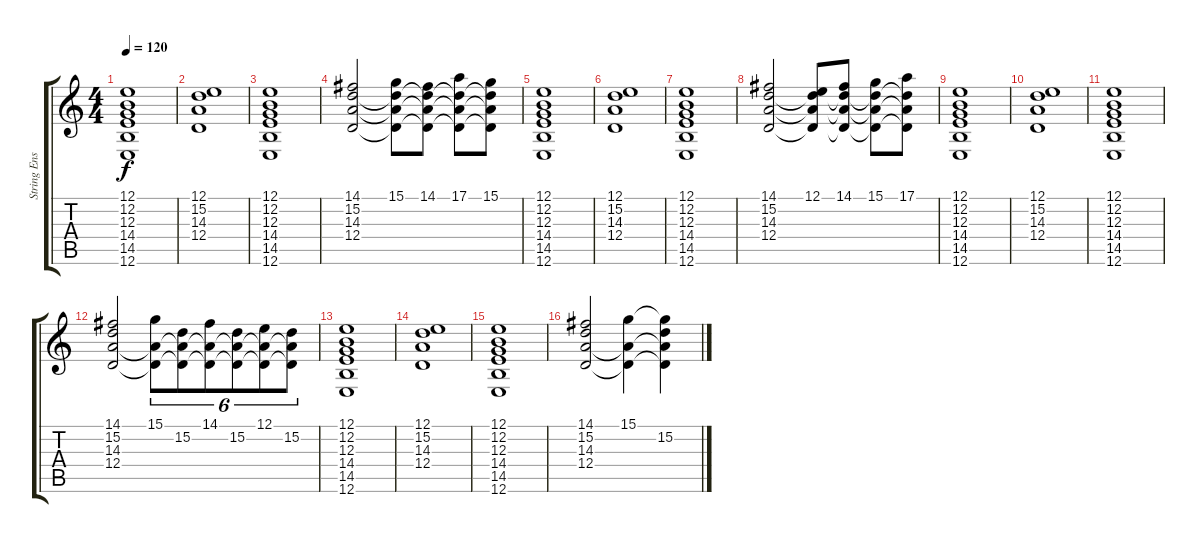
\track ("String Ensemble" "String Ens") {instrument stringensemble2}
\staff {score tabs}
\tuning (E4 B3 G3 D3 A2 E2) {hide}
\ts (4 4)
\tempo 120
\clef g2
\ks c
(12.1 12.2 12.3 14.4 14.5 12.6).1{dy f} |
(12.1 15.2 14.3 12.4).1 |
(12.1 12.2 12.3 14.4 14.5 12.6).1 |
(14.1 15.2 14.3 12.4).2 (15.1 15.2{t} 14.3{t} 12.4{t}).8 (14.1 15.2{t} 14.3{t} 12.4{t}).8 (17.1 15.2{t} 14.3{t} 12.4{t}).8 (15.1 15.2{t} 14.3{t} 12.4{t}).8 |
(12.1 12.2 12.3 14.4 14.5 12.6).1 |
(12.1 15.2 14.3 12.4).1 |
(12.1 12.2 12.3 14.4 14.5 12.6).1 |
(14.1 15.2 14.3 12.4).2 (12.1 15.2{t} 14.3{t} 12.4{t}).8 (14.1 15.2{t} 14.3{t} 12.4{t}).8 (15.1 15.2{t} 14.3{t} 12.4{t}).8 (17.1 15.2{t} 14.3{t} 12.4{t}).8 |
(12.1 12.2 12.3 14.4 14.5 12.6).1 |
(12.1 15.2 14.3 12.4).1 |
(12.1 12.2 12.3 14.4 14.5 12.6).1 |
(14.1 15.2 14.3 12.4).2 (15.1 14.3{t} 12.4{t}).8{tu (6 4)} (15.2 14.3{t} 12.4{t}).8{tu (6 4)} (14.1 14.3{t} 12.4{t}).8{tu (6 4)} (15.2 14.3{t} 12.4{t}).8{tu (6 4)} (12.1 14.3{t} 12.4{t}).8{tu (6 4)} (15.2 14.3{t} 12.4{t}).8{tu (6 4)} |
(12.1 12.2 12.3 14.4 14.5 12.6).1 |
(12.1 15.2 14.3 12.4).1 |
(12.1 12.2 12.3 14.4 14.5 12.6).1 |
(14.1 15.2 14.3 12.4).2 (15.1 14.3{t} 12.4{t}).4 (15.1{t} 15.2 14.3{t} 12.4{t}).4
